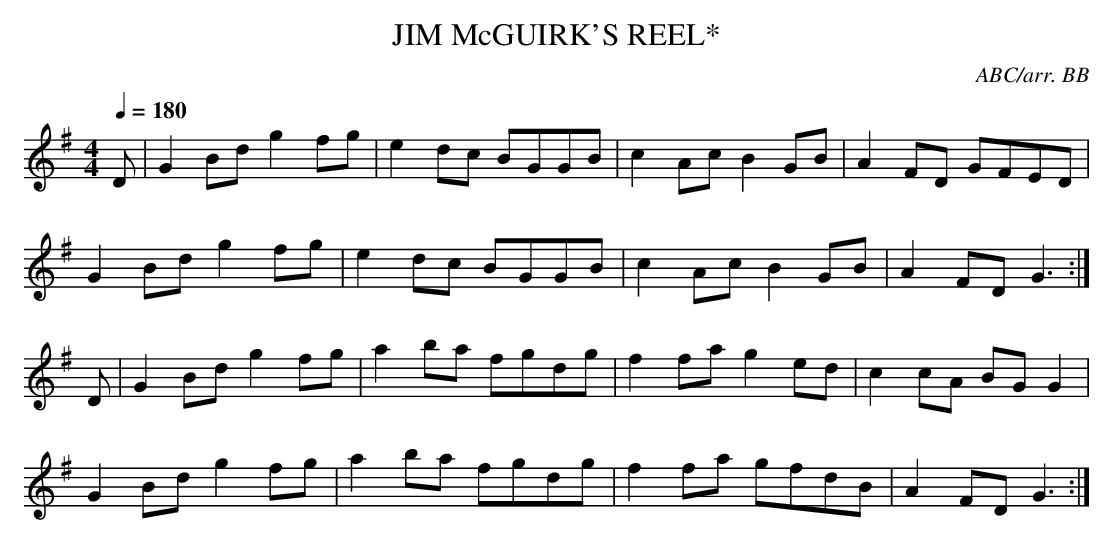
X:1
T:JIM McGUIRK'S REEL*
C:ABC/arr. BB
Q:1/4=180
L:1/8
M:4/4
K:G
D|G2 Bd g2 fg|e2 dc BGGB|c2 Ac B2 GB|A2 FD GFED|
G2 Bd g2 fg|e2 dc BGGB|c2 Ac B2 GB|A2FD G3:|
D|G2 Bd g2 fg|a2ba fgdg|f2 fa g2ed|c2 cA BG G2|
G2 Bd g2 fg|a2ba fgdg|f2 fa gfdB|A2FD G3:|
